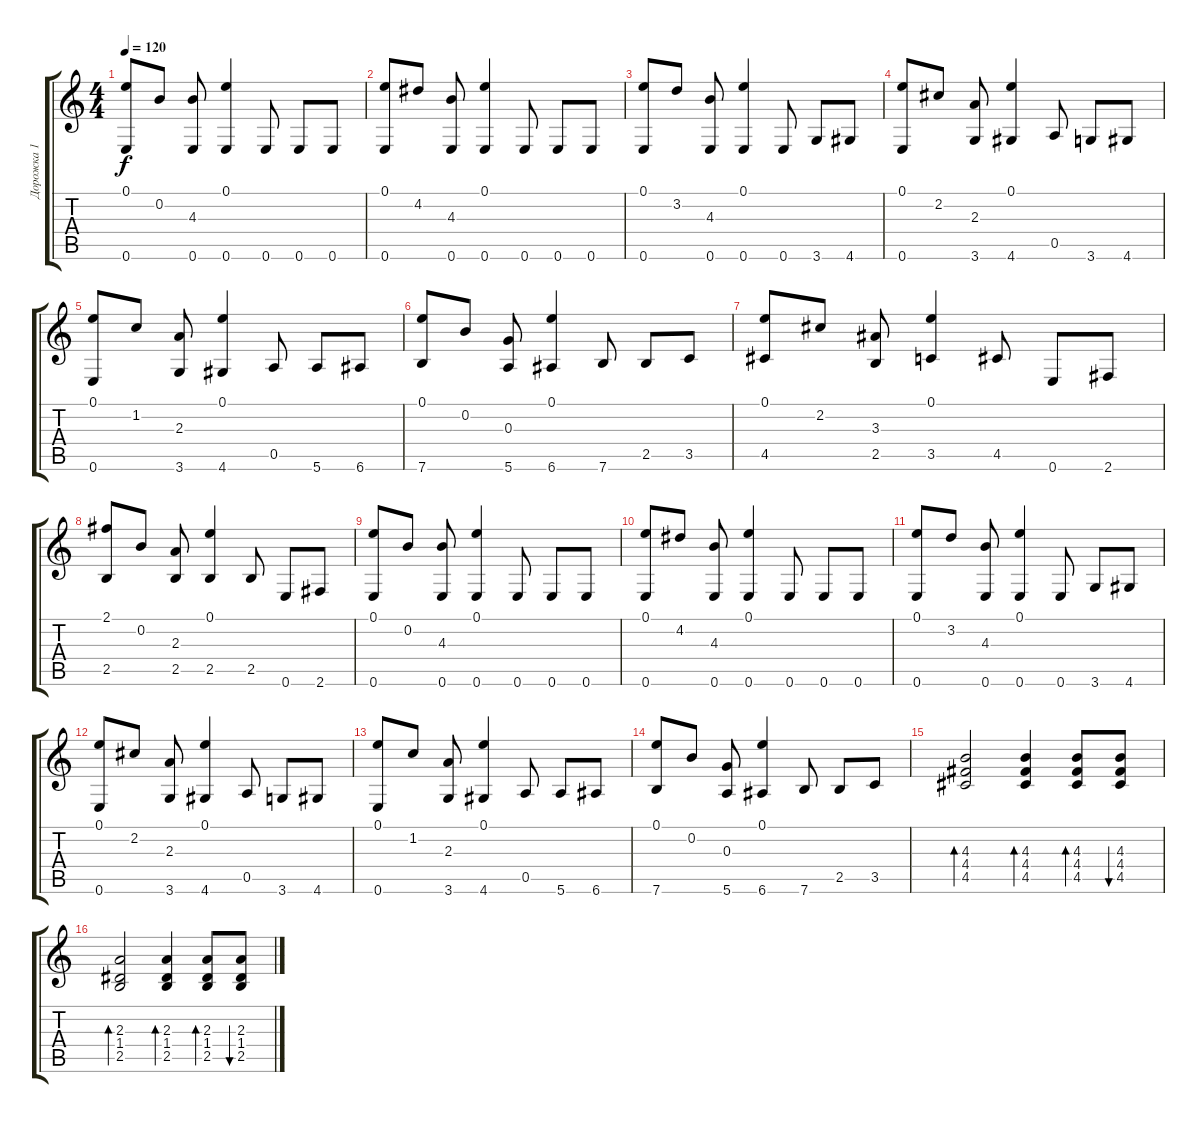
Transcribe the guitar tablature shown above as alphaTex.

\track ("Дорожка 1" "Дорожка 1") {instrument acousticguitarsteel}
\staff {score tabs}
\tuning (E4 B3 G3 D3 A2 E2) {hide}
\ts (4 4)
\tempo 120
\clef g2
\ks c
(0.1 0.6).8{dy f} 0.2.8 (4.3 0.6).8 (0.1 0.6).4 0.6.8 0.6.8 0.6.8 |
(0.1 0.6).8 4.2.8 (4.3 0.6).8 (0.1 0.6).4 0.6.8 0.6.8 0.6.8 |
(0.1 0.6).8 3.2.8 (4.3 0.6).8 (0.1 0.6).4 0.6.8 3.6.8 4.6.8 |
(0.1 0.6).8 2.2.8 (2.3 3.6).8 (0.1 4.6).4 0.5.8 3.6.8 4.6.8 |
(0.1 0.6).8 1.2.8 (2.3 3.6).8 (0.1 4.6).4 0.5.8 5.6.8 6.6.8 |
(0.1 7.6).8 0.2.8 (0.3 5.6).8 (0.1 6.6).4 7.6.8 2.5.8 3.5.8 |
(0.1 4.5).8 2.2.8 (3.3 2.5).8 (0.1 3.5).4 4.5.8 0.6.8 2.6.8 |
(2.1 2.5).8 0.2.8 (2.3 2.5).8 (0.1 2.5).4 2.5.8 0.6.8 2.6.8 |
(0.1 0.6).8 0.2.8 (4.3 0.6).8 (0.1 0.6).4 0.6.8 0.6.8 0.6.8 |
(0.1 0.6).8 4.2.8 (4.3 0.6).8 (0.1 0.6).4 0.6.8 0.6.8 0.6.8 |
(0.1 0.6).8 3.2.8 (4.3 0.6).8 (0.1 0.6).4 0.6.8 3.6.8 4.6.8 |
(0.1 0.6).8 2.2.8 (2.3 3.6).8 (0.1 4.6).4 0.5.8 3.6.8 4.6.8 |
(0.1 0.6).8 1.2.8 (2.3 3.6).8 (0.1 4.6).4 0.5.8 5.6.8 6.6.8 |
(0.1 7.6).8 0.2.8 (0.3 5.6).8 (0.1 6.6).4 7.6.8 2.5.8 3.5.8 |
(4.3 4.4 4.5).2{bd 60} (4.3 4.4 4.5).4{bd 60} (4.3 4.4 4.5).8{bd 60} (4.3 4.4 4.5).8{bu 60} |
(2.3 1.4 2.5).2{bd 60} (2.3 1.4 2.5).4{bd 60} (2.3 1.4 2.5).8{bd 60} (2.3 1.4 2.5).8{bu 60}
